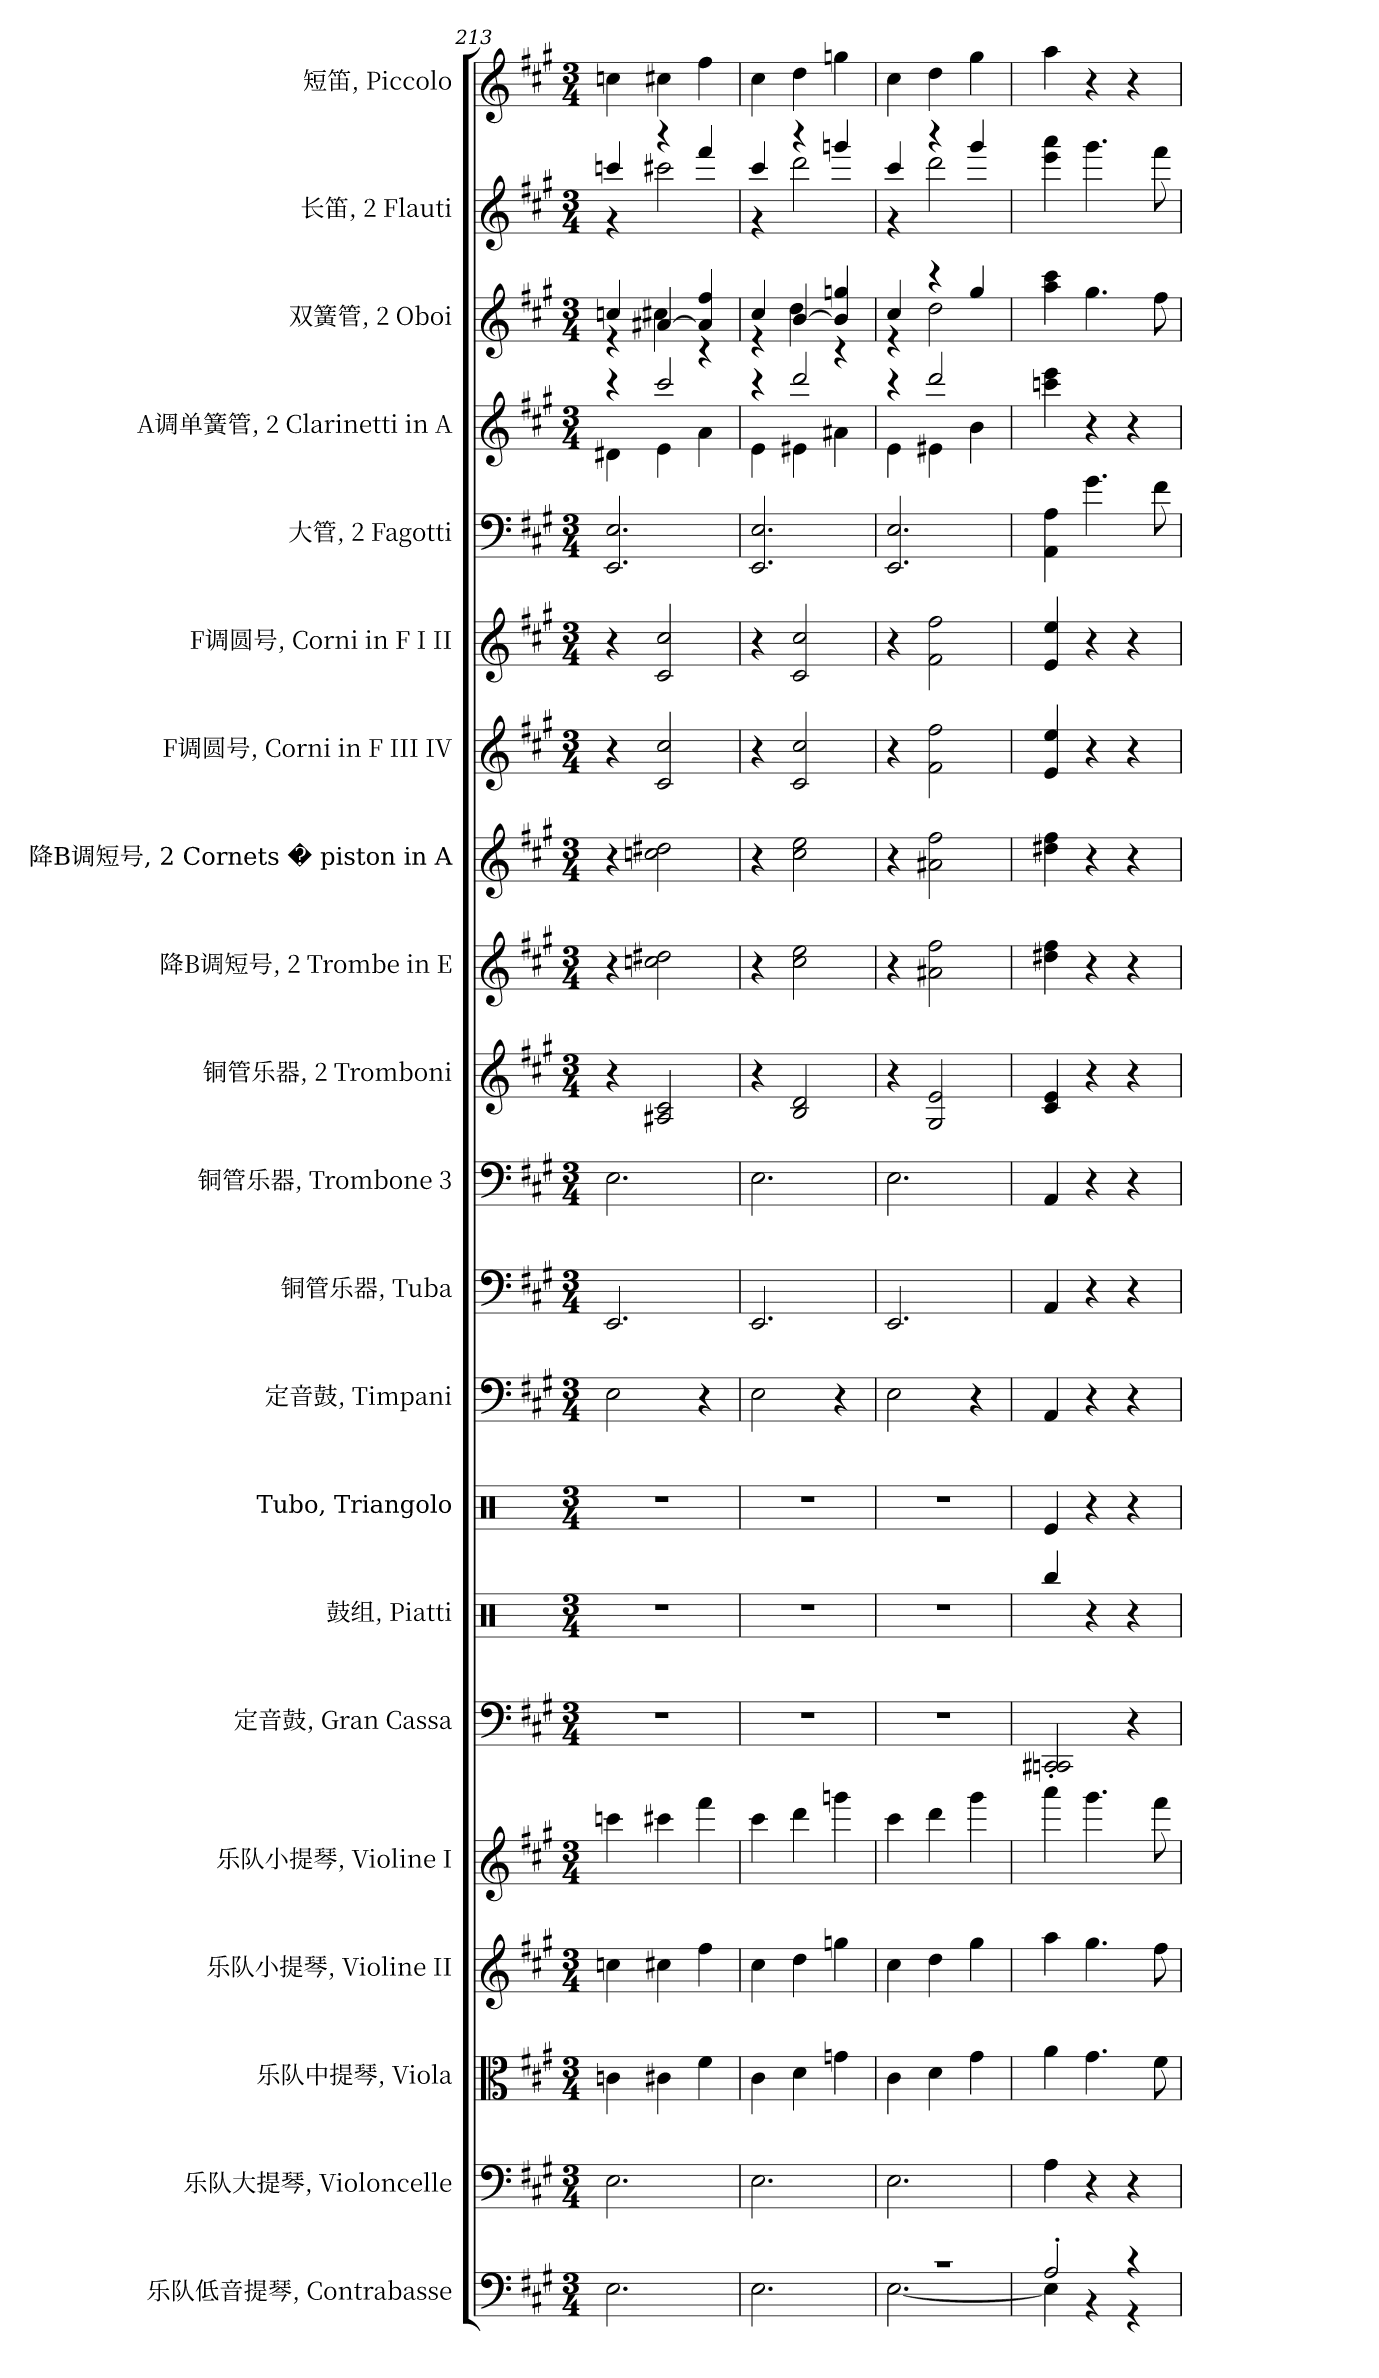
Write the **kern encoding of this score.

**kern	**kern	**kern	**kern	**kern	**kern	**kern	**kern	**kern	**kern	**kern	**kern	**kern	**kern	**kern	**kern	**kern	**kern	**kern	**kern	**kern
*part21	*part20	*part19	*part18	*part17	*part16	*part15	*part14	*part13	*part12	*part11	*part10	*part9	*part8	*part7	*part6	*part5	*part4	*part3	*part2	*part1
*staff21	*staff20	*staff19	*staff18	*staff17	*staff16	*staff15	*staff14	*staff13	*staff12	*staff11	*staff10	*staff9	*staff8	*staff7	*staff6	*staff5	*staff4	*staff3	*staff2	*staff1
*I"乐队低音提琴, Contrabasse	*I"乐队大提琴, Violoncelle	*I"乐队中提琴, Viola	*I"乐队小提琴, Violine II	*I"乐队小提琴, Violine I	*I"定音鼓, Gran Cassa	*I"鼓组, Piatti	*I"Tubo, Triangolo	*I"定音鼓, Timpani	*I"铜管乐器, Tuba	*I"铜管乐器, Trombone 3	*I"铜管乐器, 2 Tromboni	*I"降B调短号, 2 Trombe in E	*I"降B调短号, 2 Cornets � piston in A	*I"F调圆号, Corni in F III IV	*I"F调圆号, Corni in F I II	*I"大管, 2 Fagotti	*I"A调单簧管, 2 Clarinetti in A	*I"双簧管, 2 Oboi	*I"长笛, 2 Flauti	*I"短笛, Piccolo
*I'Cbs.	*	*	*	*	*	*	*I'Tu.	*I'Timp.	*	*	*	*	*I'B♭ Cnt.	*	*	*	*I'A Cl.	*I'Ob.	*I'Fl.	*I'Picc.
!!LO:PB:g=z
*clefF4	*clefF4	*clefC3	*clefG2	*clefG2	*clefF4	*clefX	*clefX	*clefF4	*clefF4	*clefF4	*clefG2	*clefG2	*clefG2	*clefG2	*clefG2	*clefF4	*clefG2	*clefG2	*clefG2	*clefG2
*ITrd7c12	*	*	*	*	*	*	*	*	*	*	*	*ITrd1c2	*ITrd1c2	*ITrd4c7	*ITrd4c7	*	*ITrd2c3	*	*	*ITrd-7c-12
*k[f#c#g#]	*k[f#c#g#]	*k[f#c#g#]	*k[f#c#g#]	*k[f#c#g#]	*k[f#c#g#]	*k[]	*k[]	*k[f#c#g#]	*k[f#c#g#]	*k[f#c#g#]	*k[f#c#g#]	*k[f#]	*k[f#]	*k[f#c#]	*k[f#c#]	*k[f#c#g#]	*k[f#c#g#d#a#e#]	*k[f#c#g#]	*k[f#c#g#]	*k[f#c#g#]
*M3/4	*M3/4	*M3/4	*M3/4	*M3/4	*M3/4	*M3/4	*M3/4	*M3/4	*M3/4	*M3/4	*M3/4	*M3/4	*M3/4	*M3/4	*M3/4	*M3/4	*M3/4	*M3/4	*M3/4	*M3/4
*MM210	*MM210	*MM210	*MM210	*MM210	*MM210	*MM210	*MM210	*MM210	*MM210	*MM210	*MM210	*MM210	*MM210	*MM210	*MM210	*MM210	*MM210	*MM210	*MM210	*MM210
=213	=213	=213	=213	=213	=213	=213	=213	=213	=213	=213	=213	=213	=213	=213	=213	=213	=213	=213	=213	=213
*	*	*	*	*	*	*	*	*	*	*	*	*	*	*	*	*	*^	*^	*^	*
2.EE\	2.E\	4cn\	4ccn\	4cccn\	2.r	2.r	2.r	2E\	2.EE/	2.E\	4r	4r	4r	4r	4r	2.EE/ 2.E/	4r	4B#X\	4ccn/	4r	4cccn/	4r	4cccn\
*	*	*	*	*	*	*	*	*	*	*	*	*	*	*	*	*	*	*	*	*	*	*	*MM195
.	.	4c#X\	4cc#X\	4ccc#X\	.	.	.	.	.	.	2A#X/ 2c#/	2b-X\ 2cc#X\	2b-X\ 2cc#X\	2F#/ 2f#/	2F#/ 2f#/	.	2aa#/	4c#\	[4a#X/	4cc#X\	4r	2ccc#X\	4ccc#X\
*	*	*	*	*	*	*	*	*	*	*	*	*	*	*	*	*	*	*	*	*	*	*	*MM185
.	.	4f#\	4ff#\	4fff#\	.	.	.	4r	.	.	.	.	.	.	.	.	.	4f#\	4a#/] 4ff#/	4r	4fff#/	.	4fff#\
=214	=214	=214	=214	=214	=214	=214	=214	=214	=214	=214	=214	=214	=214	=214	=214	=214	=214	=214	=214	=214	=214	=214	=214
*	*	*	*	*	*	*	*	*	*	*	*	*	*	*	*	*	*	*	*	*	*	*	*MM210
2.EE\	2.E\	4c#\	4cc#\	4ccc#\	2.r	2.r	2.r	2E\	2.EE/	2.E\	4r	4r	4r	4r	4r	2.EE/ 2.E/	4r	4c#\	4cc#/	4r	4ccc#/	4r	4ccc#\
*	*	*	*	*	*	*	*	*	*	*	*	*	*	*	*	*	*	*	*	*	*	*	*MM195
.	.	4d\	4dd\	4ddd\	.	.	.	.	.	.	2B/ 2d/	2b\ 2dd\	2b\ 2dd\	2F#/ 2f#/	2F#/ 2f#/	.	2bb/	4c##X\	[4b/	4dd\	4r	2ddd\	4ddd\
*	*	*	*	*	*	*	*	*	*	*	*	*	*	*	*	*	*	*	*	*	*	*	*MM185
.	.	4gn\	4ggn\	4gggn\	.	.	.	4r	.	.	.	.	.	.	.	.	.	4f##X\	4b/] 4ggn/	4r	4gggn/	.	4gggn\
=215	=215	=215	=215	=215	=215	=215	=215	=215	=215	=215	=215	=215	=215	=215	=215	=215	=215	=215	=215	=215	=215	=215	=215
*	*	*	*	*	*	*	*	*	*	*	*	*	*	*	*	*	*	*	*	*	*	*	*MM210
*^	*	*	*	*	*	*	*	*	*	*	*	*	*	*	*	*	*	*	*	*	*	*	*
2.r	[2.EE\	2.E\	4c#\	4cc#\	4ccc#\	2.r	2.r	2.r	2E\	2.EE/	2.E\	4r	4r	4r	4r	4r	2.EE/ 2.E/	4r	4c#\	4cc#/	4r	4ccc#/	4r	4ccc#\
*	*	*	*	*	*	*	*	*	*	*	*	*	*	*	*	*	*	*	*	*	*	*	*	*MM195
.	.	.	4d\	4dd\	4ddd\	.	.	.	.	.	.	2G#/ 2e/	2g#X\ 2ee\	2g#X\ 2ee\	2B\ 2b\	2B\ 2b\	.	2bb/	4c##X\	4r	2dd\	4r	2ddd\	4ddd\
*	*	*	*	*	*	*	*	*	*	*	*	*	*	*	*	*	*	*	*	*	*	*	*	*MM185
.	.	.	4g#\	4gg#\	4ggg#\	.	.	.	4r	.	.	.	.	.	.	.	.	.	4g#\	4gg#/	.	4ggg#/	.	4ggg#\
*	*	*	*	*	*	*	*	*	*	*	*	*	*	*	*	*	*	*v	*v	*	*	*v	*v	*
*	*	*	*	*	*	*	*	*	*	*	*	*	*	*	*	*	*	*	*v	*v	*	*
=216	=216	=216	=216	=216	=216	=216	=216	=216	=216	=216	=216	=216	=216	=216	=216	=216	=216	=216	=216	=216	=216
*	*	*	*	*	*	*	*	*	*	*	*	*	*	*	*	*	*	*	*	*	*MM200
2AA'/	4EE\]	4A\	4a\	4aa\	4aaa\	2CCn/' 2CC#X/'	4Rbb/	4Re/	4AA/	4AA/	4AA/	4c#/ 4e/	4cc#X\ 4ee\	4cc#X\ 4ee\	4A/ 4a/	4A/ 4a/	4AA\ 4A\	4aan\ 4ccc#\	4aa\ 4ccc#\	4eee\ 4aaa\	4aaa\
.	4r	4r	4.g#\	4.gg#\	4.ggg#\	.	4r	4r	4r	4r	4r	4r	4r	4r	4r	4r	4.g#\	4r	4.gg#\	4.ggg#\	4r
*	*	*	*	*	*	*	*	*	*	*	*	*	*	*	*	*	*	*	*	*	*MM175
4r	4r	4r	.	.	.	4r	4r	4r	4r	4r	4r	4r	4r	4r	4r	4r	.	4r	.	.	4r
.	.	.	8f#\	8ff#\	8fff#\	.	.	.	.	.	.	.	.	.	.	.	8f#\	.	8ff#\	8fff#\	.
*v	*v	*	*	*	*	*	*	*	*	*	*	*	*	*	*	*	*	*	*	*	*
=	=	=	=	=	=	=	=	=	=	=	=	=	=	=	=	=	=	=	=	=
*-	*-	*-	*-	*-	*-	*-	*-	*-	*-	*-	*-	*-	*-	*-	*-	*-	*-	*-	*-	*-
